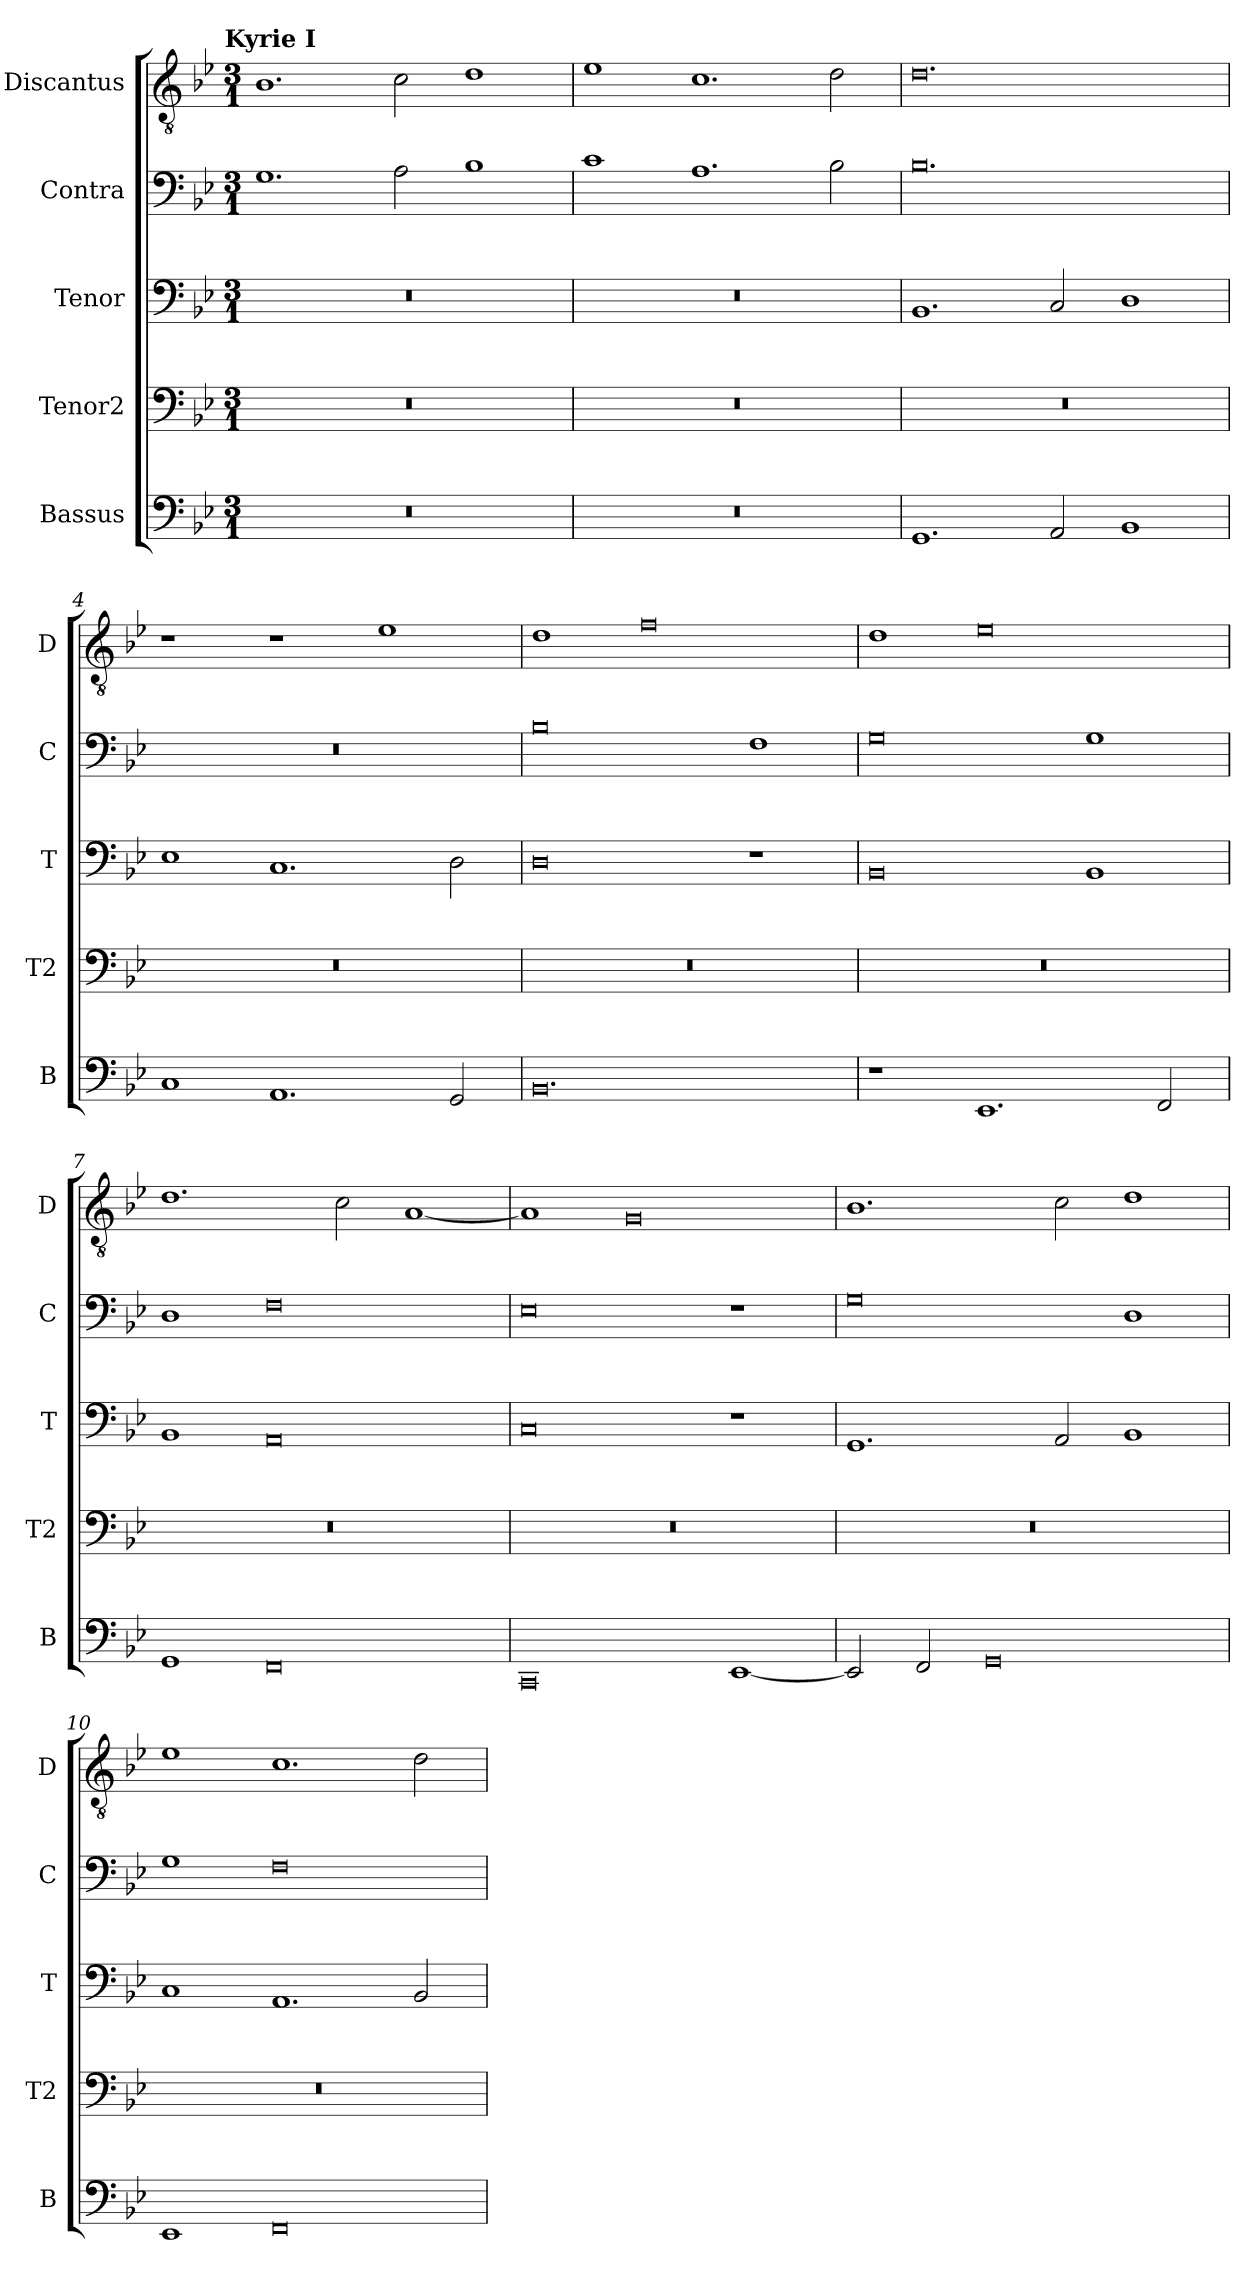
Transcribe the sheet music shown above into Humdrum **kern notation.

**kern	**kern	**kern	**kern	**kern
*part5	*part4	*part3	*part2	*part1
*staff5	*staff4	*staff3	*staff2	*staff1
*I"Bassus	*I"Tenor2	*I"Tenor	*I"Contra	*I"Discantus
*I'B	*I'T2	*I'T	*I'C	*I'D
*clefF4	*clefF4	*clefF4	*clefF4	*clefGv2
*k[b-e-]	*k[b-e-]	*k[b-e-]	*k[b-e-]	*k[b-e-]
!!LO:TX:omd:t=Kyrie I
*M3/1	*M3/1	*M3/1	*M3/1	*M3/1
*MM400	*MM400	*MM400	*MM400	*MM400
=1	=1	=1	=1	=1
0.r	0.r	0.r	1.G	1.B-
.	.	.	2A\	2c\
.	.	.	1B-	1d
=2	=2	=2	=2	=2
0.r	0.r	0.r	1c	1e-
.	.	.	1.A	1.c
.	.	.	2B-\	2d\
=3	=3	=3	=3	=3
1.GG	0.r	1.BB-	0.B-	0.d
2AA/	.	2C/	.	.
1BB-	.	1D	.	.
=4	=4	=4	=4	=4
1C	0.r	1E-	0.r	1r
1.AA	.	1.C	.	1r
.	.	.	.	1e-
2GG/	.	2D\	.	.
=5	=5	=5	=5	=5
0.BB-	0.r	0D	0B-	1d
.	.	.	.	0f
.	.	1r	1F	.
=6	=6	=6	=6	=6
1r	0.r	0BB-	0G	1d
1.EE-	.	.	.	0e-
.	.	1BB-	1G	.
2FF/	.	.	.	.
=7	=7	=7	=7	=7
1GG	0.r	1BB-	1D	1.d
0FF	.	0AA	0F	.
.	.	.	.	2c\
.	.	.	.	[1A
=8	=8	=8	=8	=8
0CC	0.r	0C	0E-	1A]
.	.	.	.	0G
[1EE-	.	1r	1r	.
=9	=9	=9	=9	=9
2EE-/]	0.r	1.GG	0G	1.B-
2FF/	.	.	.	.
0GG	.	.	.	.
.	.	2AA/	.	2c\
.	.	1BB-	1D	1d
=10	=10	=10	=10	=10
1EE-	0.r	1C	1G	1e-
0FF	.	1.AA	0F	1.c
.	.	2BB-/	.	2d\
=	=	=	=	=
*-	*-	*-	*-	*-
